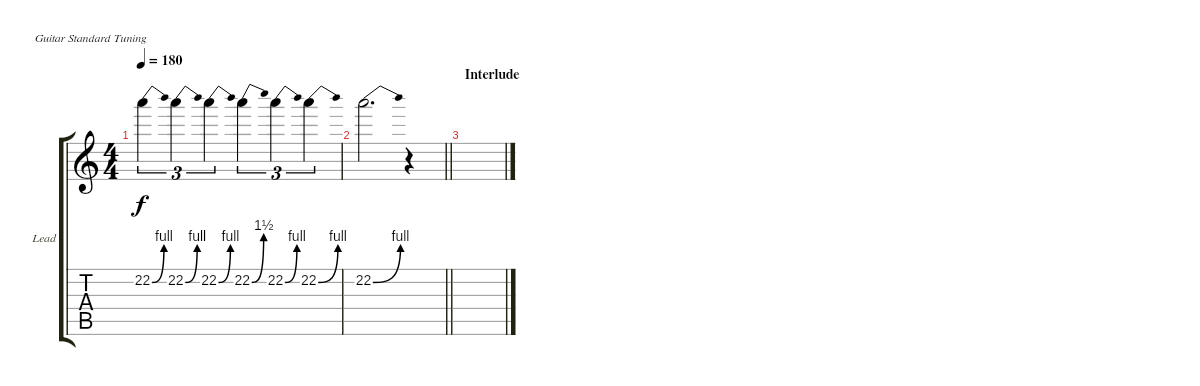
\bracketExtendMode groupsimilarinstruments
\firstSystemTrackNameOrientation horizontal
\otherSystemsTrackNameOrientation horizontal
\track ("Guitar Lead" "Lead") {instrument distortionguitar}
\staff {score tabs}
\tuning (E4 B3 G3 D3 A2 E2)
\ts (4 4)
\tempo 180
\clef g2
\scale
0.39527
\ks c
22.2{be (bend 0 0 60 4)}.4{tu (3 2) dy f} 22.2{be (bend 0 0 60 4)}.4{tu (3 2)} 22.2{be (bend 0 0 60 4)}.4{tu (3 2)} 22.2{be (bend 0 0 60 6)}.4{tu (3 2)} 22.2{be (bend 0 0 60 4)}.4{tu (3 2)} 22.2{be (bend 0 0 60 4)}.4{tu (3 2)} |
\scale
0.209459
\barLineRight lightlight
22.2{be (bend 0 0 60 4)}.2{d} r.4 |
\section ("" "Interlude")
\scale
0.333333 |
\scale
0.333333 |
\scale
0.333333 |
\scale
0.333333 |
\scale
0.333333 |
\scale
0.333333 |
\scale
0.333333 |
\scale
0.333333 |
\scale
0.333333 |
\scale
0.333333 |
\scale
0.333333 |
\scale
0.333333 |
\scale
0.333333 |
\scale
0.333333
